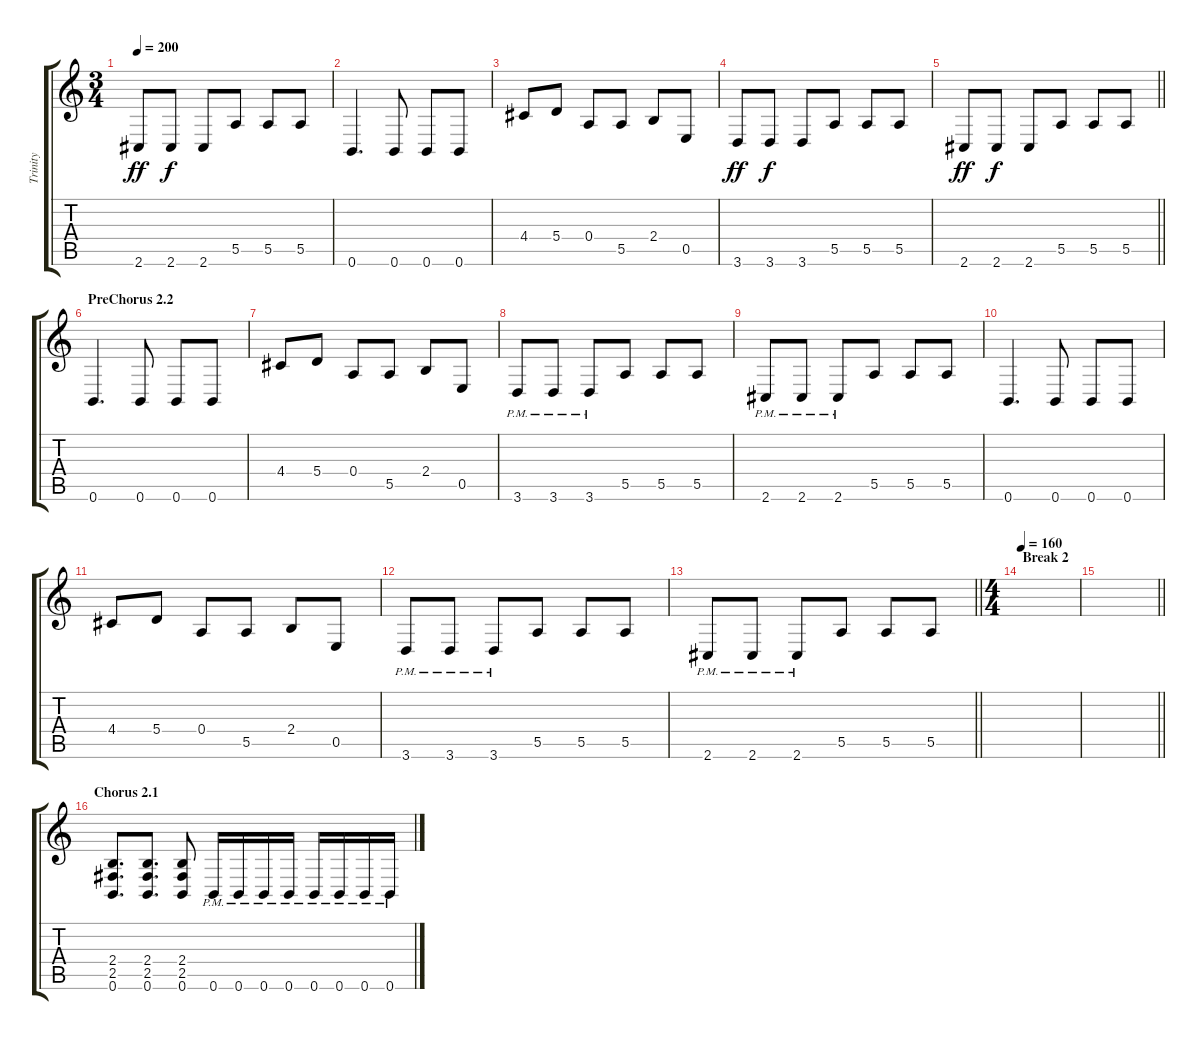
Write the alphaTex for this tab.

\track ("Trinity" "Trinity") {instrument distortionguitar}
\staff {score tabs}
\tuning (B3 Gb3 D3 A2 E2 B1) {hide}
\ts (3 4)
\tempo 200
\clef g2
\ks c
2.6.8{dy ff} 2.6.8{dy f} 2.6.8 5.5.8 5.5.8 5.5.8 |
0.6.4{d} 0.6.8 0.6.8 0.6.8 |
4.4.8 5.4.8 0.4.8 5.5.8 2.4.8 0.5.8 |
3.6.8{dy ff} 3.6.8{dy f} 3.6.8 5.5.8 5.5.8 5.5.8 |
\barLineRight lightlight
2.6.8{dy ff} 2.6.8{dy f} 2.6.8 5.5.8 5.5.8 5.5.8 |
\section ("" "PreChorus 2.2")
0.6.4{d} 0.6.8 0.6.8 0.6.8 |
4.4.8 5.4.8 0.4.8 5.5.8 2.4.8 0.5.8 |
3.6{pm}.8 3.6{pm}.8 3.6{pm}.8 5.5.8 5.5.8 5.5.8 |
2.6{pm}.8 2.6{pm}.8 2.6{pm}.8 5.5.8 5.5.8 5.5.8 |
0.6.4{d} 0.6.8 0.6.8 0.6.8 |
4.4.8 5.4.8 0.4.8 5.5.8 2.4.8 0.5.8 |
3.6{pm}.8 3.6{pm}.8 3.6{pm}.8 5.5.8 5.5.8 5.5.8 |
\barLineRight lightlight
2.6{pm}.8 2.6{pm}.8 2.6{pm}.8 5.5.8 5.5.8 5.5.8 |
\ts (4 4)
\section ("" "Break 2")
\tempo 160
|
\barLineRight lightlight
|
\section ("" "Chorus 2.1")
(2.4 2.5 0.6).8{d volume 14} (2.4 2.5 0.6).8{d} (2.4 2.5 0.6).8 0.6{pm}.16 0.6{pm}.16 0.6{pm}.16 0.6{pm}.16 0.6{pm}.16 0.6{pm}.16 0.6{pm}.16 0.6{pm}.16
